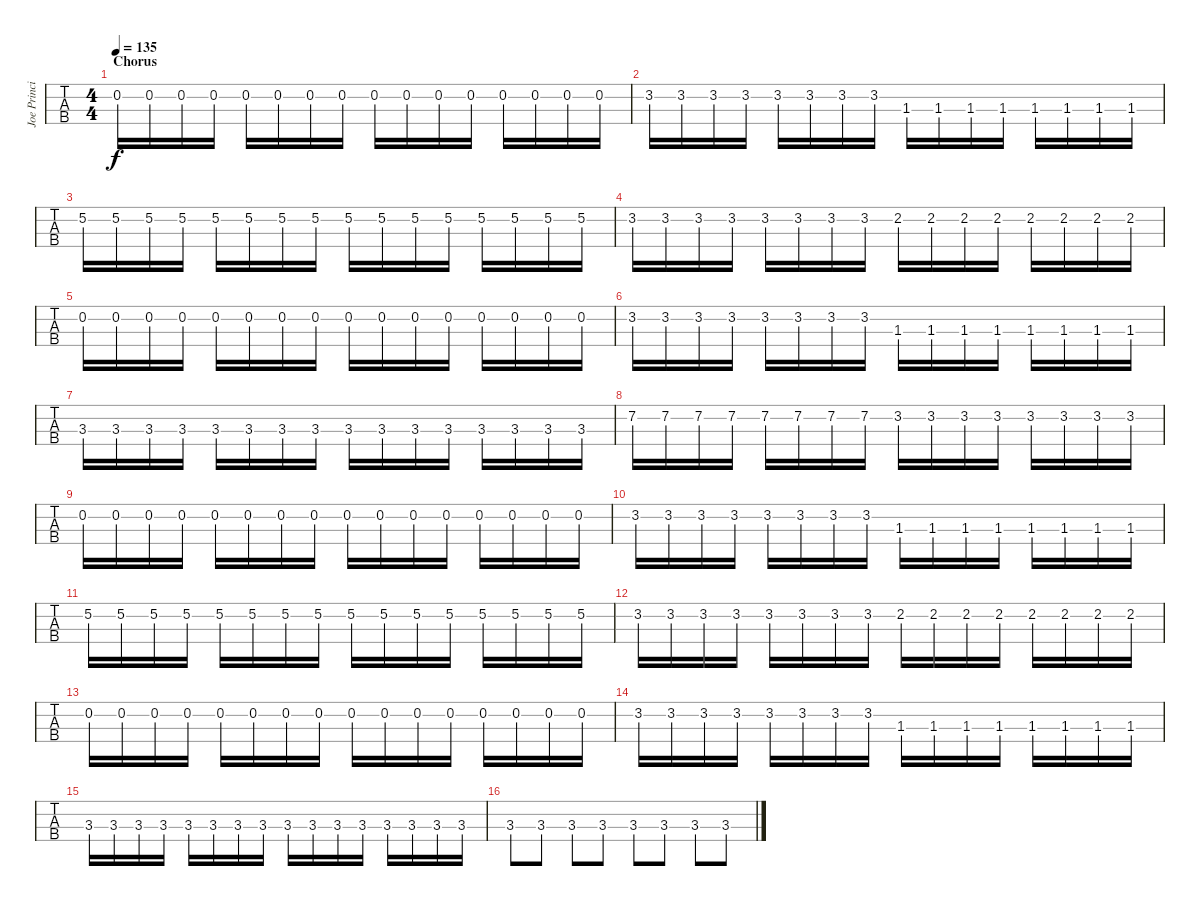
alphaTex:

\track ("Joe Principe - Bass" "Joe Princi") {instrument electricbassfinger}
\staff {tabs}
\tuning (Gb2 Db2 Ab1 Eb1) {hide}
\ts (4 4)
\section ("" "Chorus")
\tempo 135
\clef f4
\ks c
0.2.16{dy f} 0.2.16 0.2.16 0.2.16 0.2.16 0.2.16 0.2.16 0.2.16 0.2.16 0.2.16 0.2.16 0.2.16 0.2.16 0.2.16 0.2.16 0.2.16 |
3.2.16 3.2.16 3.2.16 3.2.16 3.2.16 3.2.16 3.2.16 3.2.16 1.3.16 1.3.16 1.3.16 1.3.16 1.3.16 1.3.16 1.3.16 1.3.16 |
5.2.16 5.2.16 5.2.16 5.2.16 5.2.16 5.2.16 5.2.16 5.2.16 5.2.16 5.2.16 5.2.16 5.2.16 5.2.16 5.2.16 5.2.16 5.2.16 |
3.2.16 3.2.16 3.2.16 3.2.16 3.2.16 3.2.16 3.2.16 3.2.16 2.2.16 2.2.16 2.2.16 2.2.16 2.2.16 2.2.16 2.2.16 2.2.16 |
0.2.16 0.2.16 0.2.16 0.2.16 0.2.16 0.2.16 0.2.16 0.2.16 0.2.16 0.2.16 0.2.16 0.2.16 0.2.16 0.2.16 0.2.16 0.2.16 |
3.2.16 3.2.16 3.2.16 3.2.16 3.2.16 3.2.16 3.2.16 3.2.16 1.3.16 1.3.16 1.3.16 1.3.16 1.3.16 1.3.16 1.3.16 1.3.16 |
3.3.16 3.3.16 3.3.16 3.3.16 3.3.16 3.3.16 3.3.16 3.3.16 3.3.16 3.3.16 3.3.16 3.3.16 3.3.16 3.3.16 3.3.16 3.3.16 |
7.2.16 7.2.16 7.2.16 7.2.16 7.2.16 7.2.16 7.2.16 7.2.16 3.2.16 3.2.16 3.2.16 3.2.16 3.2.16 3.2.16 3.2.16 3.2.16 |
0.2.16 0.2.16 0.2.16 0.2.16 0.2.16 0.2.16 0.2.16 0.2.16 0.2.16 0.2.16 0.2.16 0.2.16 0.2.16 0.2.16 0.2.16 0.2.16 |
3.2.16 3.2.16 3.2.16 3.2.16 3.2.16 3.2.16 3.2.16 3.2.16 1.3.16 1.3.16 1.3.16 1.3.16 1.3.16 1.3.16 1.3.16 1.3.16 |
5.2.16 5.2.16 5.2.16 5.2.16 5.2.16 5.2.16 5.2.16 5.2.16 5.2.16 5.2.16 5.2.16 5.2.16 5.2.16 5.2.16 5.2.16 5.2.16 |
3.2.16 3.2.16 3.2.16 3.2.16 3.2.16 3.2.16 3.2.16 3.2.16 2.2.16 2.2.16 2.2.16 2.2.16 2.2.16 2.2.16 2.2.16 2.2.16 |
0.2.16 0.2.16 0.2.16 0.2.16 0.2.16 0.2.16 0.2.16 0.2.16 0.2.16 0.2.16 0.2.16 0.2.16 0.2.16 0.2.16 0.2.16 0.2.16 |
3.2.16 3.2.16 3.2.16 3.2.16 3.2.16 3.2.16 3.2.16 3.2.16 1.3.16 1.3.16 1.3.16 1.3.16 1.3.16 1.3.16 1.3.16 1.3.16 |
3.3.16 3.3.16 3.3.16 3.3.16 3.3.16 3.3.16 3.3.16 3.3.16 3.3.16 3.3.16 3.3.16 3.3.16 3.3.16 3.3.16 3.3.16 3.3.16 |
3.3.8 3.3.8 3.3.8 3.3.8 3.3.8 3.3.8 3.3.8 3.3.8
